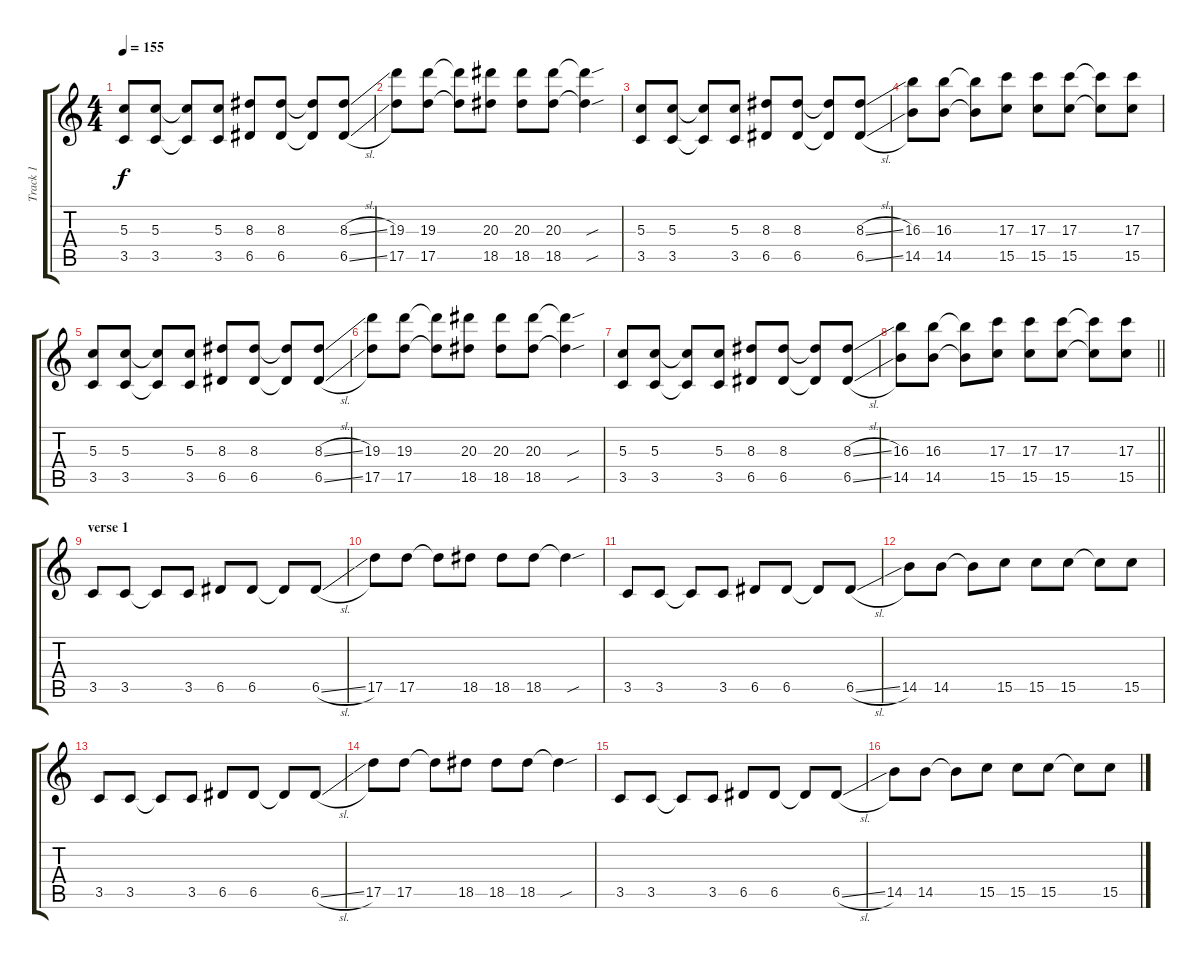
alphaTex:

\track ("Track 1" "Track 1") {instrument overdrivenguitar}
\staff {score tabs}
\tuning (E4 B3 G3 D3 A2 E2) {hide}
\ts (4 4)
\tempo 155
\clef g2
\ks c
(5.3 3.5).8{dy f} (5.3 3.5).8 (5.3{t} 3.5{t}).8 (5.3 3.5).8 (8.3 6.5).8 (8.3 6.5).8 (8.3{t} 6.5{t}).8 (8.3{sl} 6.5{sl}).8 |
(19.3 17.5).8 (19.3 17.5).8 (19.3{t} 17.5{t}).8 (20.3 18.5).8 (20.3 18.5).8 (20.3 18.5).8 (20.3{sou t} 18.5{sou t}).4 |
(5.3 3.5).8 (5.3 3.5).8 (5.3{t} 3.5{t}).8 (5.3 3.5).8 (8.3 6.5).8 (8.3 6.5).8 (8.3{t} 6.5{t}).8 (8.3{sl} 6.5{sl}).8 |
(16.3 14.5).8 (16.3 14.5).8 (16.3{t} 14.5{t}).8 (17.3 15.5).8 (17.3 15.5).8 (17.3 15.5).8 (17.3{t} 15.5{t}).8 (17.3 15.5).8 |
(5.3 3.5).8 (5.3 3.5).8 (5.3{t} 3.5{t}).8 (5.3 3.5).8 (8.3 6.5).8 (8.3 6.5).8 (8.3{t} 6.5{t}).8 (8.3{sl} 6.5{sl}).8 |
(19.3 17.5).8 (19.3 17.5).8 (19.3{t} 17.5{t}).8 (20.3 18.5).8 (20.3 18.5).8 (20.3 18.5).8 (20.3{sou t} 18.5{sou t}).4 |
(5.3 3.5).8 (5.3 3.5).8 (5.3{t} 3.5{t}).8 (5.3 3.5).8 (8.3 6.5).8 (8.3 6.5).8 (8.3{t} 6.5{t}).8 (8.3{sl} 6.5{sl}).8 |
\barLineRight lightlight
(16.3 14.5).8 (16.3 14.5).8 (16.3{t} 14.5{t}).8 (17.3 15.5).8 (17.3 15.5).8 (17.3 15.5).8 (17.3{t} 15.5{t}).8 (17.3 15.5).8 |
\section ("" "verse 1")
3.5.8 3.5.8 3.5{t}.8 3.5.8 6.5.8 6.5.8 6.5{t}.8 6.5{sl}.8 |
17.5.8 17.5.8 17.5{t}.8 18.5.8 18.5.8 18.5.8 18.5{sou t}.4 |
3.5.8 3.5.8 3.5{t}.8 3.5.8 6.5.8 6.5.8 6.5{t}.8 6.5{sl}.8 |
14.5.8 14.5.8 14.5{t}.8 15.5.8 15.5.8 15.5.8 15.5{t}.8 15.5.8 |
3.5.8 3.5.8 3.5{t}.8 3.5.8 6.5.8 6.5.8 6.5{t}.8 6.5{sl}.8 |
17.5.8 17.5.8 17.5{t}.8 18.5.8 18.5.8 18.5.8 18.5{sou t}.4 |
3.5.8 3.5.8 3.5{t}.8 3.5.8 6.5.8 6.5.8 6.5{t}.8 6.5{sl}.8 |
14.5.8 14.5.8 14.5{t}.8 15.5.8 15.5.8 15.5.8 15.5{t}.8 15.5.8
